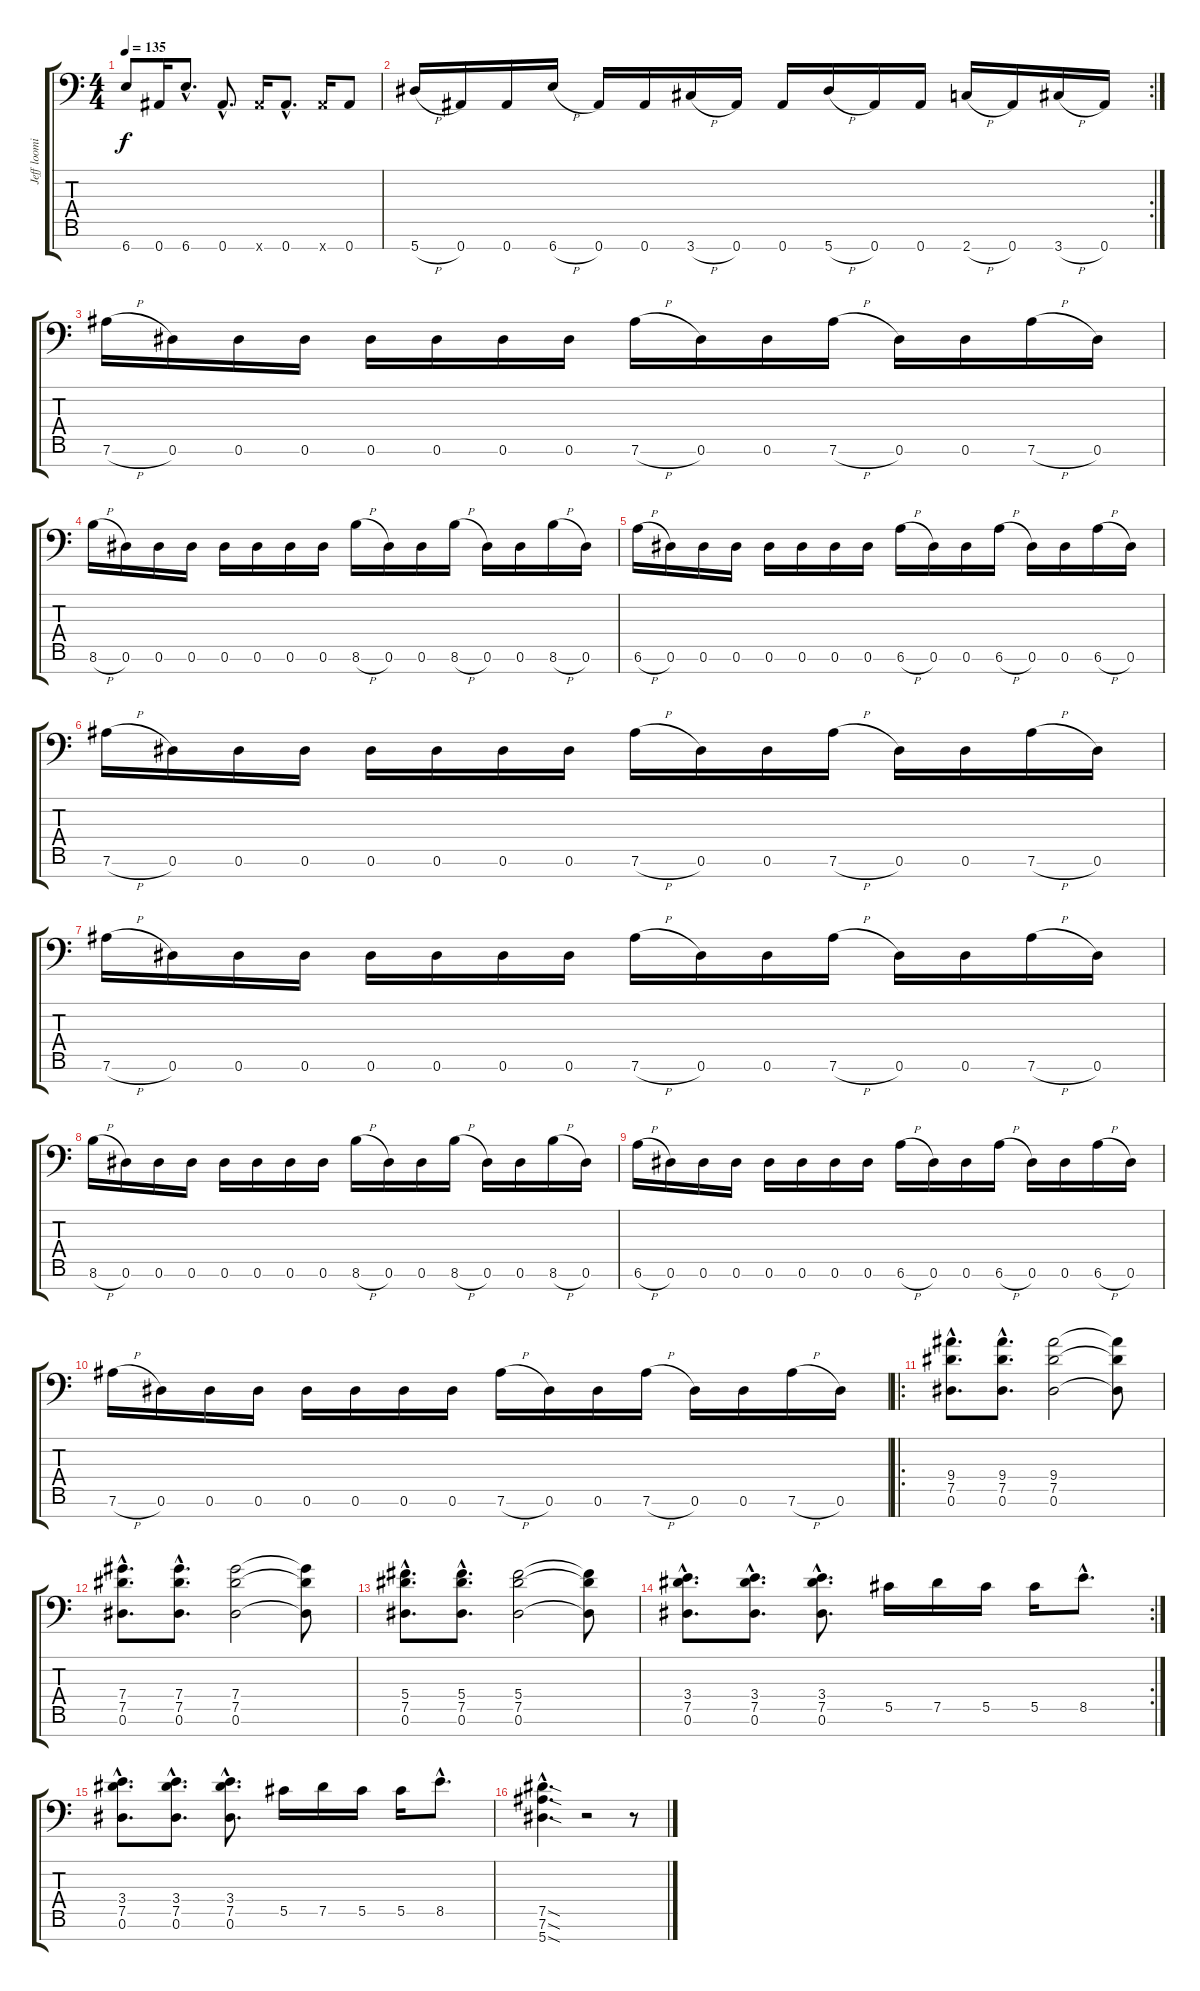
\track ("Jeff loomis Rythem" "Jeff loomi") {instrument distortionguitar}
\staff {score tabs}
\tuning (Eb4 Bb3 Gb3 Db3 Ab2 Eb2 Bb1) {hide}
\ts (4 4)
\tempo 135
\clef f4
\ks c
6.7.8{dy f} 0.7.16 6.7{hac}.8{d} 0.7{hac}.8{d} 0.7{x}.16 0.7{hac}.8{d} 0.7{x}.16 0.7.8 |
\rc 2
5.7{h}.16 0.7.16 0.7.16 6.7{h}.16 0.7.16 0.7.16 3.7{h}.16 0.7.16 0.7.16 5.7{h}.16 0.7.16 0.7.16 2.7{h}.16 0.7.16 3.7{h}.16 0.7.16 |
7.6{h}.16 0.6.16 0.6.16 0.6.16 0.6.16 0.6.16 0.6.16 0.6.16 7.6{h}.16 0.6.16 0.6.16 7.6{h}.16 0.6.16 0.6.16 7.6{h}.16 0.6.16 |
8.6{h}.16 0.6.16 0.6.16 0.6.16 0.6.16 0.6.16 0.6.16 0.6.16 8.6{h}.16 0.6.16 0.6.16 8.6{h}.16 0.6.16 0.6.16 8.6{h}.16 0.6.16 |
6.6{h}.16 0.6.16 0.6.16 0.6.16 0.6.16 0.6.16 0.6.16 0.6.16 6.6{h}.16 0.6.16 0.6.16 6.6{h}.16 0.6.16 0.6.16 6.6{h}.16 0.6.16 |
7.6{h}.16 0.6.16 0.6.16 0.6.16 0.6.16 0.6.16 0.6.16 0.6.16 7.6{h}.16 0.6.16 0.6.16 7.6{h}.16 0.6.16 0.6.16 7.6{h}.16 0.6.16 |
7.6{h}.16 0.6.16 0.6.16 0.6.16 0.6.16 0.6.16 0.6.16 0.6.16 7.6{h}.16 0.6.16 0.6.16 7.6{h}.16 0.6.16 0.6.16 7.6{h}.16 0.6.16 |
8.6{h}.16 0.6.16 0.6.16 0.6.16 0.6.16 0.6.16 0.6.16 0.6.16 8.6{h}.16 0.6.16 0.6.16 8.6{h}.16 0.6.16 0.6.16 8.6{h}.16 0.6.16 |
6.6{h}.16 0.6.16 0.6.16 0.6.16 0.6.16 0.6.16 0.6.16 0.6.16 6.6{h}.16 0.6.16 0.6.16 6.6{h}.16 0.6.16 0.6.16 6.6{h}.16 0.6.16 |
7.6{h}.16 0.6.16 0.6.16 0.6.16 0.6.16 0.6.16 0.6.16 0.6.16 7.6{h}.16 0.6.16 0.6.16 7.6{h}.16 0.6.16 0.6.16 7.6{h}.16 0.6.16 |
\ro
(9.4{hac} 7.5{hac} 0.6{hac}).8{d} (9.4{hac} 7.5{hac} 0.6{hac}).8{d} (9.4 7.5 0.6).2 (9.4{t} 7.5{t} 0.6{t}).8 |
(7.4{hac} 7.5{hac} 0.6{hac}).8{d} (7.4{hac} 7.5{hac} 0.6{hac}).8{d} (7.4 7.5 0.6).2 (7.4{t} 7.5{t} 0.6{t}).8 |
(5.4{hac} 7.5{hac} 0.6{hac}).8{d} (5.4{hac} 7.5{hac} 0.6{hac}).8{d} (5.4 7.5 0.6).2 (5.4{t} 7.5{t} 0.6{t}).8 |
\rc 2
(3.4{hac} 7.5{hac} 0.6{hac}).8{d} (3.4{hac} 7.5{hac} 0.6{hac}).8{d} (3.4{hac} 7.5{hac} 0.6{hac}).8{d} 5.5.16 7.5.16 5.5.16 5.5.16 8.5{hac}.8{d} |
(3.4{hac} 7.5{hac} 0.6{hac}).8{d} (3.4{hac} 7.5{hac} 0.6{hac}).8{d} (3.4{hac} 7.5{hac} 0.6{hac}).8{d} 5.5.16 7.5.16 5.5.16 5.5.16 8.5{hac}.8{d} |
(7.5{sod hac} 7.6{sod hac} 5.7{sod hac}).4{d} r.2 r.8
